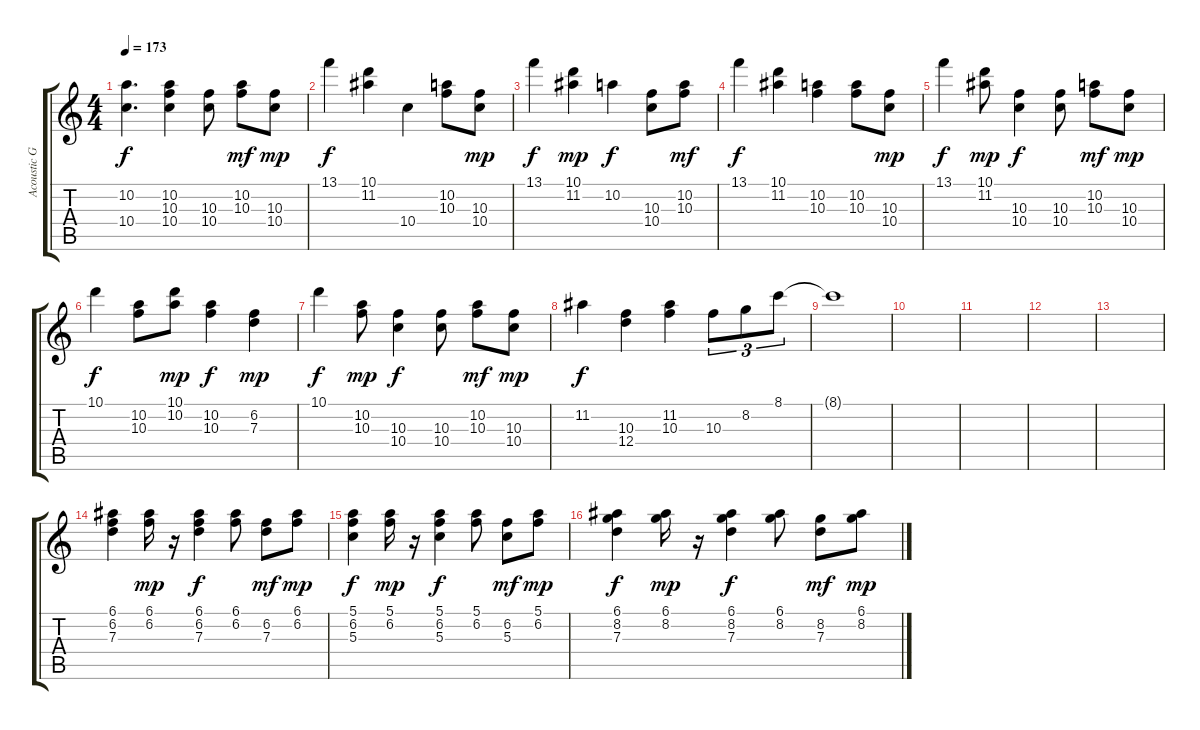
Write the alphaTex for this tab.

\track ("Acoustic Guitar" "Acoustic G") {instrument acousticguitarsteel}
\staff {score tabs}
\tuning (E4 B3 G3 D3 A2 E2) {hide}
\ts (4 4)
\tempo 173
\clef g2
\ks c
(10.2{t} 10.4{t}).4{d dy f} (10.2 10.3 10.4).4 (10.3 10.4).8 (10.2 10.3).8{dy mf} (10.3 10.4).8{dy mp} |
13.1.4{dy f} (10.1 11.2).4 10.4.4 (10.2 10.3).8 (10.3 10.4).8{dy mp} |
13.1.4{dy f} (10.1 11.2).4{dy mp} 10.2.4{dy f} (10.3 10.4).8 (10.2 10.3).8{dy mf} |
13.1.4{dy f} (10.1 11.2).4 (10.2 10.3).4 (10.2 10.3).8 (10.3 10.4).8{dy mp} |
13.1.4{dy f} (10.1 11.2).8{dy mp} (10.3 10.4).4{dy f} (10.3 10.4).8 (10.2 10.3).8{dy mf} (10.3 10.4).8{dy mp} |
10.1.4{dy f} (10.2 10.3).8 (10.1 10.2).8{dy mp} (10.2 10.3).4{dy f} (6.2 7.3).4{dy mp} |
10.1.4{dy f} (10.2 10.3).8{dy mp} (10.3 10.4).4{dy f} (10.3 10.4).8 (10.2 10.3).8{dy mf} (10.3 10.4).8{dy mp} |
11.2.4{dy f} (10.3 12.4).4 (11.2 10.3).4 10.3.8{tu (3 2)} 8.2.8{tu (3 2)} 8.1.8{tu (3 2)} |
8.1{t}.1 |
|
|
|
|
(6.1 6.2 7.3).4 (6.1 6.2).16{dy mp} r.16 (6.1 6.2 7.3).4{dy f} (6.1 6.2).8 (6.2 7.3).8{dy mf} (6.1 6.2).8{dy mp} |
(5.1 6.2 5.3).4{dy f} (5.1 6.2).16{dy mp} r.16 (5.1 6.2 5.3).4{dy f} (5.1 6.2).8 (6.2 5.3).8{dy mf} (5.1 6.2).8{dy mp} |
(6.1 8.2 7.3).4{dy f} (6.1 8.2).16{dy mp} r.16 (6.1 8.2 7.3).4{dy f} (6.1 8.2).8 (8.2 7.3).8{dy mf} (6.1 8.2).8{dy mp}
